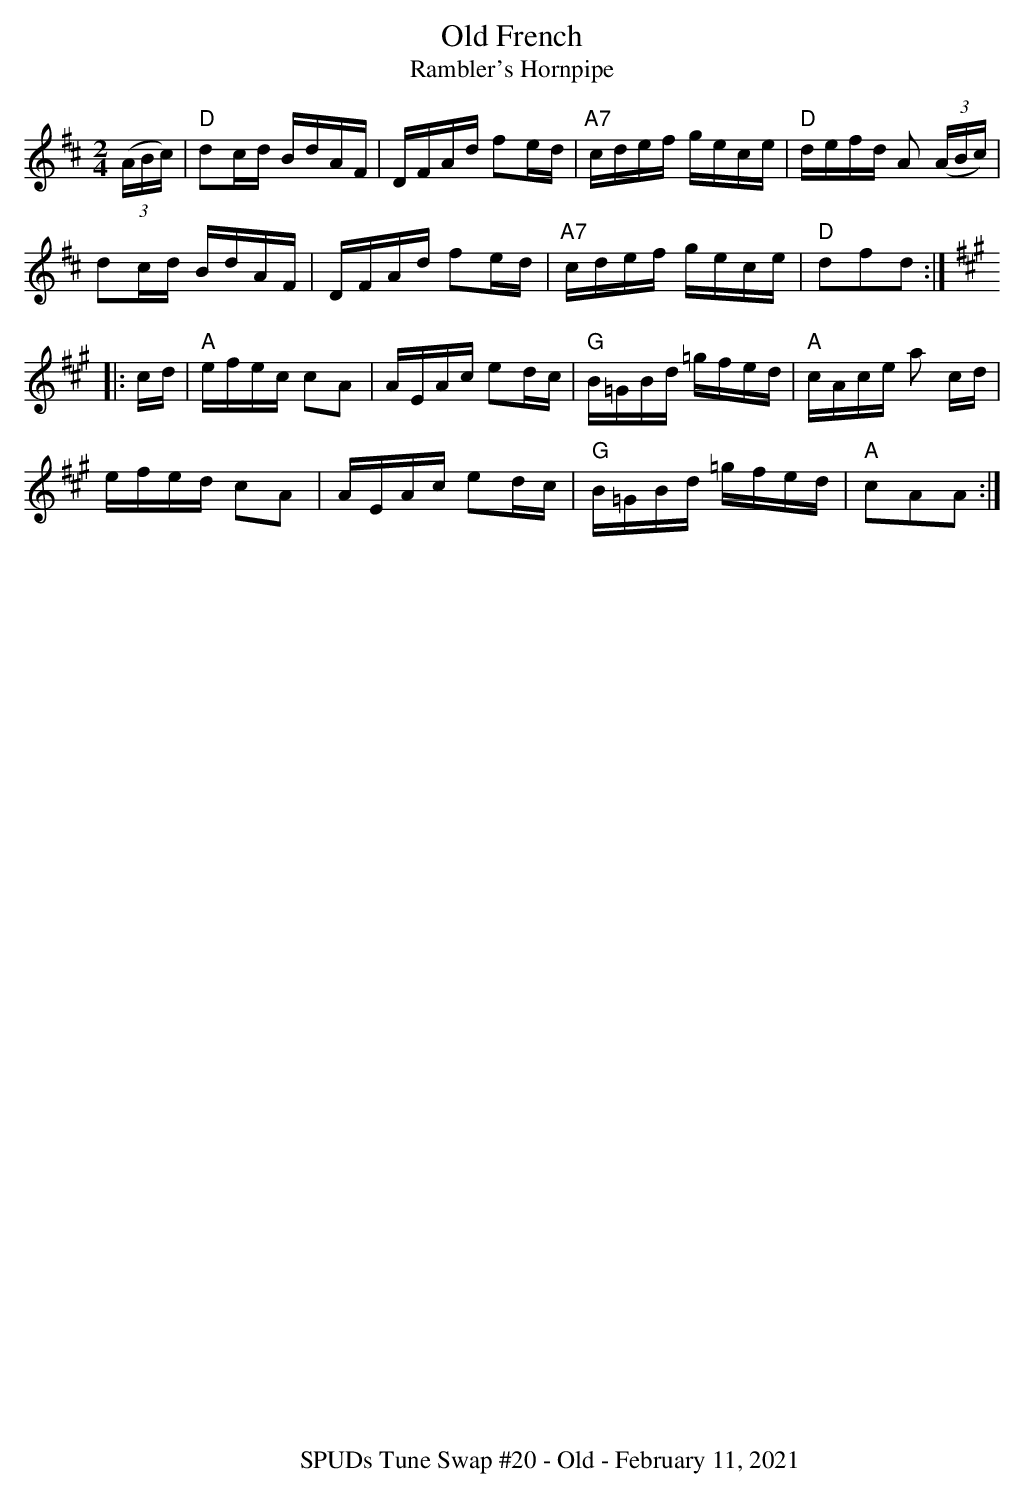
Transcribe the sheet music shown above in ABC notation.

X:1
T:Old French
T:Rambler's Hornpipe
M:2/4
L:1/16
K:D
((3ABc) |"D" d2cd BdAF | DFAd f2ed | "A7" cdef gece | "D" defd A2 ((3ABc) |
             d2cd BdAF | DFAd f2ed | "A7" cdef gece | "D" d2f2d2         :|
K:A
|: cd   | "A" efec c2A2 | AEAc e2dc | "G" B=GBd =gfed | "A" cAce a2 cd |
              efed c2A2 | AEAc e2dc | "G" B=GBd =gfed | "A" c2A2A2    :|
